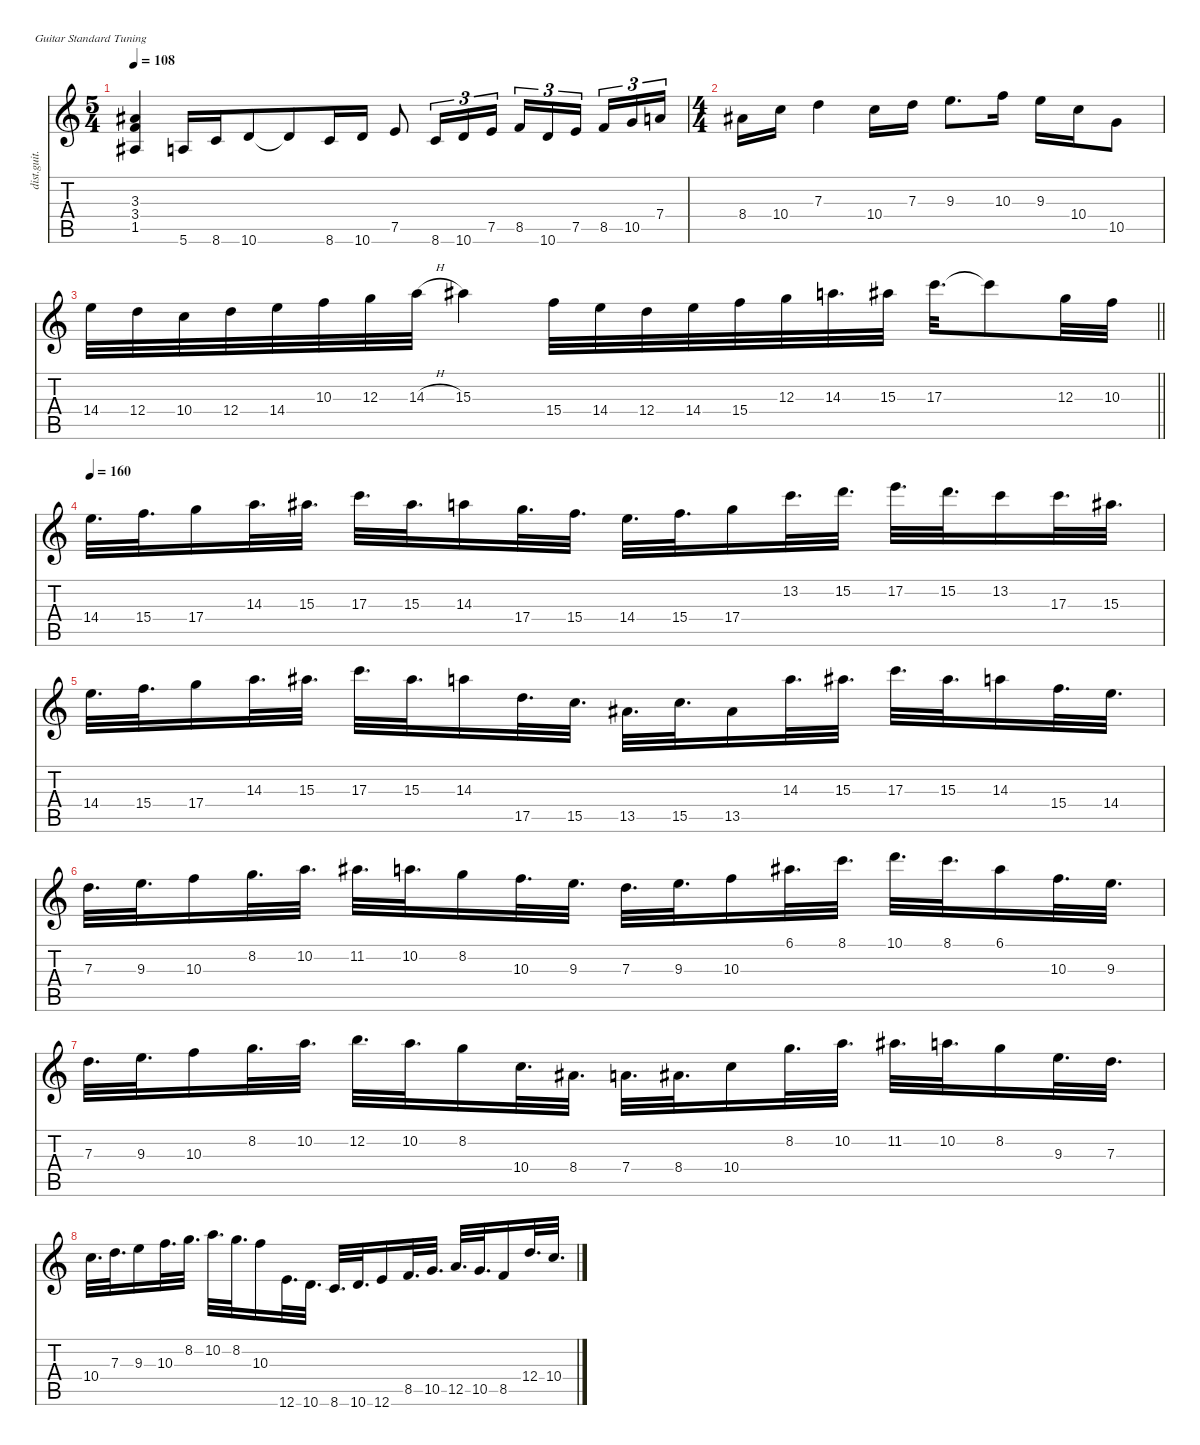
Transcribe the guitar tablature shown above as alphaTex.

\defaultSystemsLayout 4
\hideDynamics
\bracketExtendMode nobrackets
\otherSystemsTrackNameOrientation horizontal
\track ("John Petrucci (Guitar)" "dist.guit.") {instrument distortionguitar}
\staff {score tabs}
\tuning (E4 B3 G3 D3 A2 E2)
\ts (5 4)
\beaming (8 6 4)
\tempo 108
\clef g2
\ks c
(3.3{acc #} 3.4 1.5{acc #}).4{dy f beam Up} 5.6.16{beam Up} 8.6.16{beam Up} 10.6.8{beam Up} 10.6{t}.8{beam Up} 8.6.16{beam Up} 10.6.16{beam Up} 7.5.8{beam Up} 8.6.16{tu (3 2) beam Up} 10.6.16{tu (3 2) beam Up} 7.5.16{tu (3 2) beam Up} 8.5.16{tu (3 2) beam Up} 10.6.16{tu (3 2) beam Up} 7.5.16{tu (3 2) beam Up} 8.5.16{tu (3 2) beam Up} 10.5.16{tu (3 2) beam Up} 7.4.16{tu (3 2) beam Up} |
\ts (4 4)
\beaming (8 2 2 2 2)
8.4{acc #}.16{beam Down} 10.4.16{beam Down} 7.3.4{beam Down} 10.4.16{beam Down} 7.3.16{beam Down} 9.3.8{d beam Down} 10.3.16{beam Down} 9.3.16{beam Down} 10.4.16{beam Down} 10.5.8{beam Down} |
\barLineRight lightlight
14.4.32{beam Down} 12.4.32{beam Down} 10.4.32{beam Down} 12.4.32{beam Down} 14.4.32{beam Down} 10.3.32{beam Down} 12.3.32{beam Down} 14.3{h}.32{beam Down} 15.3{acc #}.4{beam Down} 15.4.32{beam Down} 14.4.32{beam Down} 12.4.32{beam Down} 14.4.32{beam Down} 15.4.32{beam Down} 12.3.32{beam Down} 14.3.32{d beam Down} 15.3{acc #}.32{beam Down} 17.3.32{d beam Down} 17.3{t}.8{beam Down} 12.3.32{beam Down} 10.3.32{beam Down} |
\tempo 160
14.4.32{d beam Down} 15.4.32{d beam Down} 17.4.16{beam Down} 14.3.32{d beam Down} 15.3{acc #}.32{d beam Down} 17.3.32{d beam Down} 15.3{acc #}.32{d beam Down} 14.3.16{beam Down} 17.4.32{d beam Down} 15.4.32{d beam Down} 14.4.32{d beam Down} 15.4.32{d beam Down} 17.4.16{beam Down} 13.2.32{d beam Down} 15.2.32{d beam Down} 17.2.32{d beam Down} 15.2.32{d beam Down} 13.2.16{beam Down} 17.3.32{d beam Down} 15.3{acc #}.32{d beam Down} |
14.4.32{d beam Down} 15.4.32{d beam Down} 17.4.16{beam Down} 14.3.32{d beam Down} 15.3{acc #}.32{d beam Down} 17.3.32{d beam Down} 15.3{acc #}.32{d beam Down} 14.3.16{beam Down} 17.5.32{d beam Down} 15.5.32{d beam Down} 13.5{acc #}.32{d beam Down} 15.5.32{d beam Down} 13.5{acc #}.16{beam Down} 14.3.32{d beam Down} 15.3{acc #}.32{d beam Down} 17.3.32{d beam Down} 15.3{acc #}.32{d beam Down} 14.3.16{beam Down} 15.4.32{d beam Down} 14.4.32{d beam Down} |
7.3.32{d beam Down} 9.3.32{d beam Down} 10.3.16{beam Down} 8.2.32{d beam Down} 10.2.32{d beam Down} 11.2{acc #}.32{d beam Down} 10.2.32{d beam Down} 8.2.16{beam Down} 10.3.32{d beam Down} 9.3.32{d beam Down} 7.3.32{d beam Down} 9.3.32{d beam Down} 10.3.16{beam Down} 6.1{acc #}.32{d beam Down} 8.1.32{d beam Down} 10.1.32{d beam Down} 8.1.32{d beam Down} 6.1{acc #}.16{beam Down} 10.3.32{d beam Down} 9.3.32{d beam Down} |
7.3.32{d beam Down} 9.3.32{d beam Down} 10.3.16{beam Down} 8.2.32{d beam Down} 10.2.32{d beam Down} 12.2.32{d beam Down} 10.2.32{d beam Down} 8.2.16{beam Down} 10.4.32{d beam Down} 8.4{acc #}.32{d beam Down} 7.4.32{d beam Down} 8.4{acc #}.32{d beam Down} 10.4.16{beam Down} 8.2.32{d beam Down} 10.2.32{d beam Down} 11.2{acc #}.32{d beam Down} 10.2.32{d beam Down} 8.2.16{beam Down} 9.3.32{d beam Down} 7.3.32{d beam Down} |
10.4.32{d beam Down} 7.3.32{d beam Down} 9.3.16{beam Down} 10.3.32{d beam Down} 8.2.32{d beam Down} 10.2.32{d beam Down} 8.2.32{d beam Down} 10.3.16{beam Down} 12.6.32{d beam Down} 10.6.32{d beam Down} 8.6.32{d beam Up} 10.6.32{d beam Up} 12.6.16{beam Up} 8.5.32{d beam Up} 10.5.32{d beam Up} 12.5.32{d beam Up} 10.5.32{d beam Up} 8.5.16{beam Up} 12.4.32{d beam Up} 10.4.32{d beam Up}
